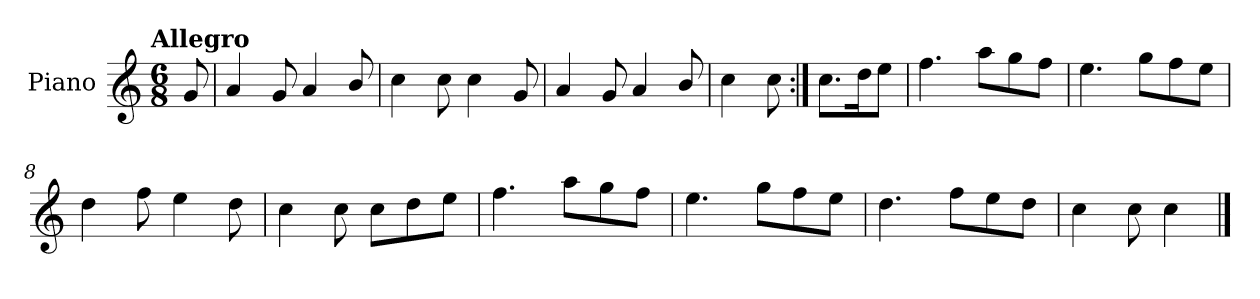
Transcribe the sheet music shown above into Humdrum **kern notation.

**kern
*part1
*staff1
*I"Piano
*I'Pno.
*clefG2
*k[]
!!LO:TX:omd:t=Allegro
*M6/8
*MM144
=
8g/
=1
4a/
8g/
4a/
8b/
=2
4cc\
8cc\
4cc\
8g/
=3
4a/
8g/
4a/
8b/
=4
4cc\
8cc\
=5:|!
8.cc\L
16dd\K
8ee\J
!!LO:LB:g=z
=6
4.ff\
8aa\L
8gg\
8ff\J
=7
4.ee\
8gg\L
8ff\
8ee\J
=8
4dd\
8ff\
4ee\
8dd\
=9
4cc\
8cc\
8cc\L
8dd\
8ee\J
!!LO:LB:g=z
=10
4.ff\
8aa\L
8gg\
8ff\J
=11
4.ee\
8gg\L
8ff\
8ee\J
=12
4.dd\
8ff\L
8ee\
8dd\J
=13
4cc\
8cc\
4cc\
==
*-
